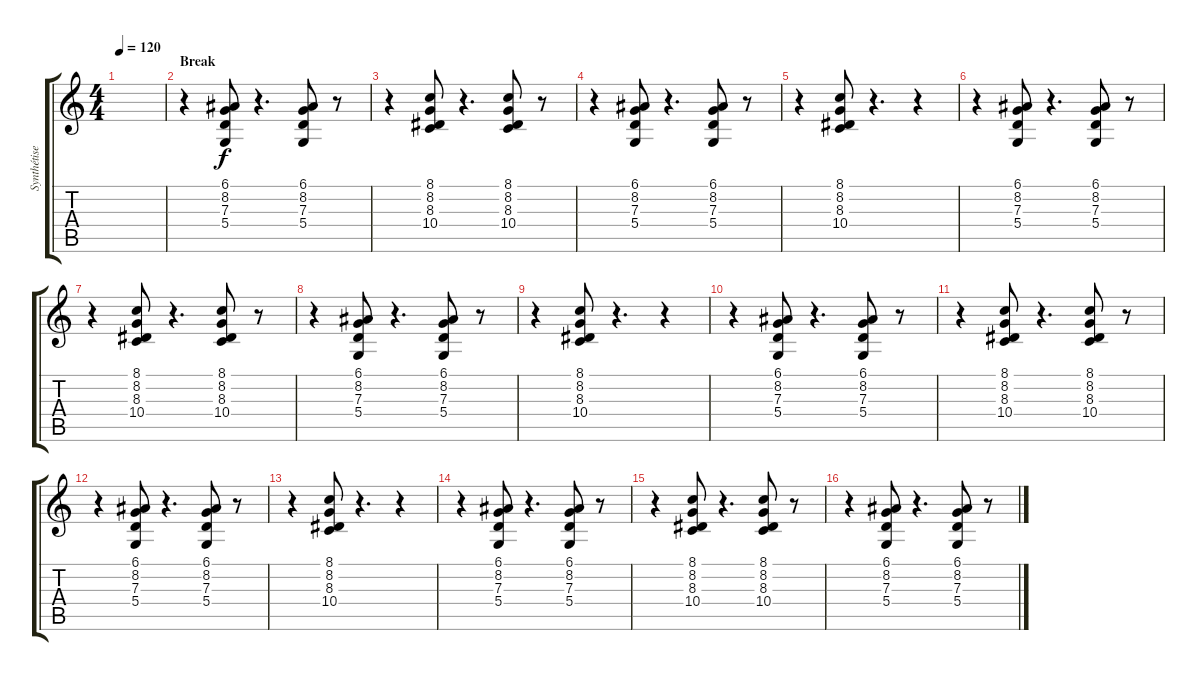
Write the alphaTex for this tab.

\track ("Synthétiseur" "Synthétise") {instrument lead2sawtooth}
\staff {score tabs}
\tuning (E4 B3 G3 D3 A2 E2) {hide}
\ts (4 4)
\tempo 120
\clef g2
\ks c
|
\section ("" "Break")
r.4{volume 12 instrument trumpet} (6.1 8.2 7.3 5.4).8{dy f} r.4{d} (6.1 8.2 7.3 5.4).8 r.8 |
r.4 (8.1 8.2 8.3 10.4).8 r.4{d} (8.1 8.2 8.3 10.4).8 r.8 |
r.4 (6.1 8.2 7.3 5.4).8 r.4{d} (6.1 8.2 7.3 5.4).8 r.8 |
r.4 (8.1 8.2 8.3 10.4).8 r.4{d} r.4 |
r.4 (6.1 8.2 7.3 5.4).8 r.4{d} (6.1 8.2 7.3 5.4).8 r.8 |
r.4 (8.1 8.2 8.3 10.4).8 r.4{d} (8.1 8.2 8.3 10.4).8 r.8 |
r.4 (6.1 8.2 7.3 5.4).8 r.4{d} (6.1 8.2 7.3 5.4).8 r.8 |
r.4 (8.1 8.2 8.3 10.4).8 r.4{d} r.4 |
r.4{volume 12 instrument trumpet} (6.1 8.2 7.3 5.4).8 r.4{d} (6.1 8.2 7.3 5.4).8 r.8 |
r.4 (8.1 8.2 8.3 10.4).8 r.4{d} (8.1 8.2 8.3 10.4).8 r.8 |
r.4 (6.1 8.2 7.3 5.4).8 r.4{d} (6.1 8.2 7.3 5.4).8 r.8 |
r.4 (8.1 8.2 8.3 10.4).8 r.4{d} r.4 |
r.4 (6.1 8.2 7.3 5.4).8 r.4{d} (6.1 8.2 7.3 5.4).8 r.8 |
r.4 (8.1 8.2 8.3 10.4).8 r.4{d} (8.1 8.2 8.3 10.4).8 r.8 |
r.4 (6.1 8.2 7.3 5.4).8 r.4{d} (6.1 8.2 7.3 5.4).8 r.8
